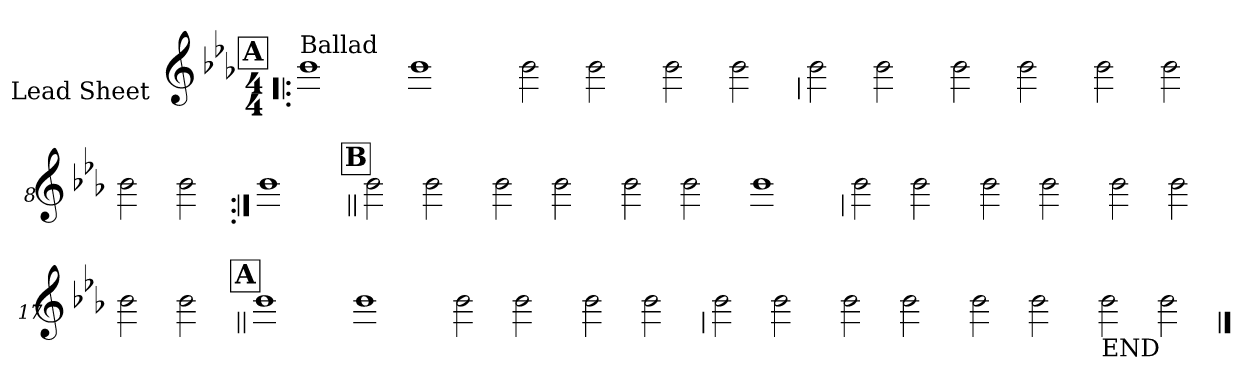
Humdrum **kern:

**kern
*part1
*staff1
*I"Lead Sheet
*stria0
*clefG2
*k[b-e-a-]
*E-:
*M4/4
!!LO:REH:place=s1:a:t=A
=1!|:
!LO:TX:a:t=Ballad
1b-
=2-
1b-
=3-
2b-
2b-
=4-
2b-
2b-
!!LO:LB:g=z
=5
2b-
2b-
=6-
2b-
2b-
=7-
2b-
2b-
=8-
2b-
2b-
!!LO:LB:g=z
=9:|!
1b-
!!LO:LB:g=z
!!LO:REH:place=s1:a:t=B
=10||
2b-
2b-
=11-
2b-
2b-
=12-
2b-
2b-
=13-
1b-
!!LO:LB:g=z
=14
2b-
2b-
=15-
2b-
2b-
=16-
2b-
2b-
=17-
2b-
2b-
!!LO:LB:g=z
!!LO:REH:place=s1:a:t=A
=18||
1b-
=19-
1b-
=20-
2b-
2b-
=21-
2b-
2b-
!!LO:LB:g=z
=22
2b-
2b-
=23-
2b-
2b-
=24-
2b-
2b-
=25-
!LO:TX:b:t=END
2b-
2b-
==
*-
